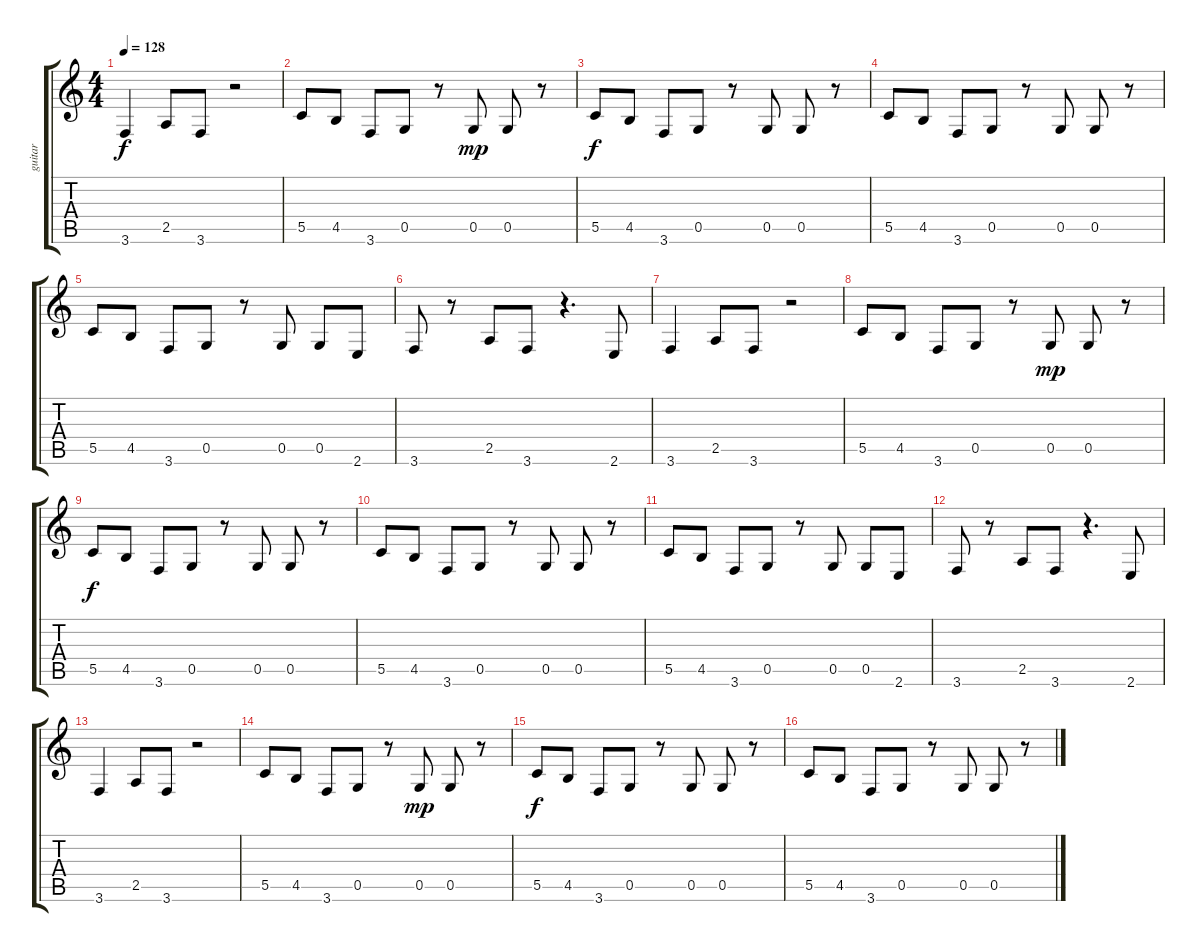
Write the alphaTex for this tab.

\track ("guitar" "guitar") {instrument distortionguitar}
\staff {score tabs}
\tuning (D4 A3 F3 C3 G2 D2) {hide}
\ts (4 4)
\tempo 128
\clef g2
\ks c
3.6.4{dy f} 2.5.8 3.6.8 r.2 |
5.5.8 4.5.8 3.6.8 0.5.8 r.8 0.5.8{dy mp} 0.5.8 r.8 |
5.5.8{dy f} 4.5.8 3.6.8 0.5.8 r.8 0.5.8 0.5.8 r.8 |
5.5.8 4.5.8 3.6.8 0.5.8 r.8 0.5.8 0.5.8 r.8 |
5.5.8 4.5.8 3.6.8 0.5.8 r.8 0.5.8 0.5.8 2.6.8 |
3.6.8 r.8 2.5.8 3.6.8 r.4{d} 2.6.8 |
3.6.4 2.5.8 3.6.8 r.2 |
5.5.8 4.5.8 3.6.8 0.5.8 r.8 0.5.8{dy mp} 0.5.8 r.8 |
5.5.8{dy f} 4.5.8 3.6.8 0.5.8 r.8 0.5.8 0.5.8 r.8 |
5.5.8 4.5.8 3.6.8 0.5.8 r.8 0.5.8 0.5.8 r.8 |
5.5.8 4.5.8 3.6.8 0.5.8 r.8 0.5.8 0.5.8 2.6.8 |
3.6.8 r.8 2.5.8 3.6.8 r.4{d} 2.6.8 |
3.6.4 2.5.8 3.6.8 r.2 |
5.5.8 4.5.8 3.6.8 0.5.8 r.8 0.5.8{dy mp} 0.5.8 r.8 |
5.5.8{dy f} 4.5.8 3.6.8 0.5.8 r.8 0.5.8 0.5.8 r.8 |
5.5.8 4.5.8 3.6.8 0.5.8 r.8 0.5.8 0.5.8 r.8
